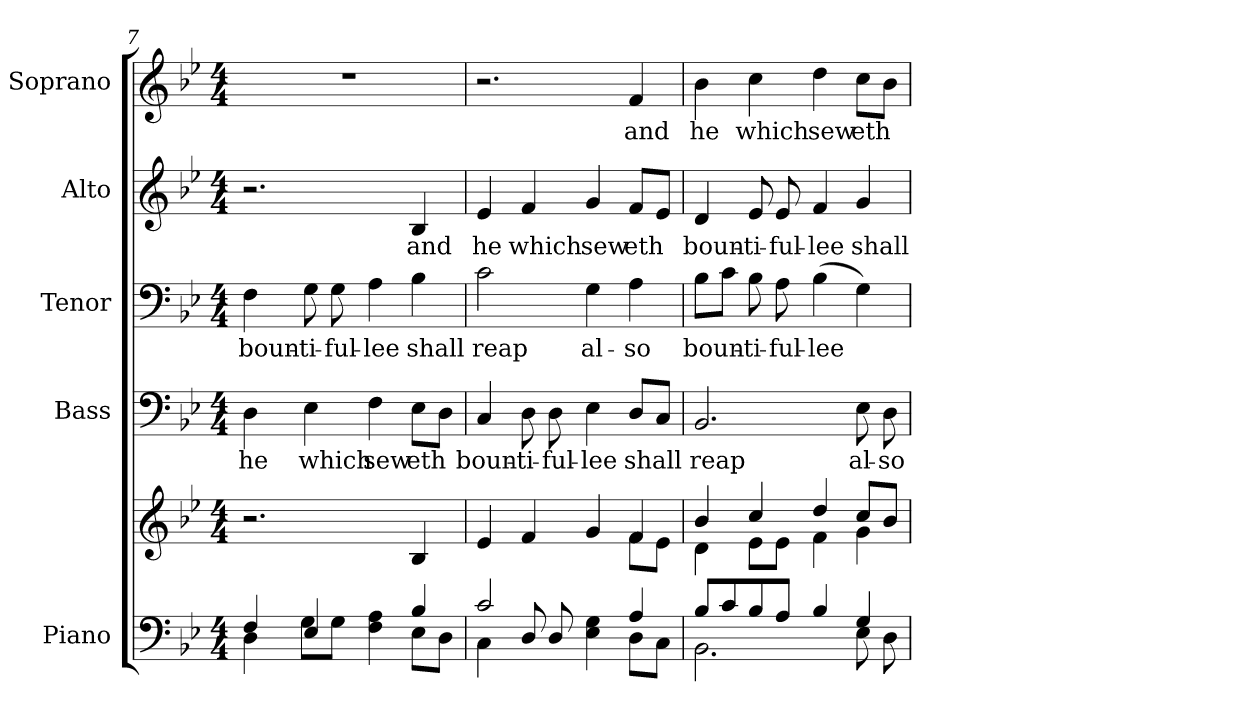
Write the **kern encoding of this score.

**kern	**kern	**kern	**text	**kern	**text	**kern	**text	**kern	**text
*part5	*part5	*part4	*part4	*part3	*part3	*part2	*part2	*part1	*part1
*staff6	*staff5	*staff4	*staff4	*staff3	*staff3	*staff2	*staff2	*staff1	*staff1
*I"Piano	*	*I"Bass	*	*I"Tenor	*	*I"Alto	*	*I"Soprano	*
*I'Pno.	*	*I'B.	*	*I'T.	*	*I'A.	*	*I'S.	*
!!LO:PB:g=z
*clefF4	*clefG2	*clefF4	*	*clefF4	*	*clefG2	*	*clefG2	*
*k[b-e-]	*k[b-e-]	*k[b-e-]	*	*k[b-e-]	*	*k[b-e-]	*	*k[b-e-]	*
*g:	*g:	*g:	*	*g:	*	*g:	*	*g:	*
*M4/4	*M4/4	*M4/4	*	*M4/4	*	*M4/4	*	*M4/4	*
=7	=7	=7	=7	=7	=7	=7	=7	=7	=7
*^	*	*	*	*	*	*	*	*	*
!	!	!	!	!LO:LY:b:color=#000000	!	!	!	!	!	!
!	!	!	!	!	!	!LO:LY:b:color=#000000	!	!	!	!
4Di\	4Fi/	2.r	4Di\	he	4Fi\	boun-	2.r	.	1r	.
!	!	!	!	!LO:LY:b:color=#000000	!	!	!	!	!	!
!	!	!	!	!	!	!LO:LY:b:color=#000000	!	!	!	!
4E-i/	8Gi\L	.	4E-i\	which	8Gi\	-ti-	.	.	.	.
!	!	!	!	!	!	!LO:LY:b:color=#000000	!	!	!	!
.	8Gi\J	.	.	.	8Gi\	-ful-	.	.	.	.
!	!	!	!	!LO:LY:b:color=#000000	!	!	!	!	!	!
!	!	!	!	!	!	!LO:LY:b:color=#000000	!	!	!	!
4Fi\ 4Ai	4ryy	.	4Fi\	sew	4Ai\	-lee	.	.	.	.
!	!	!	!	!LO:LY:b:color=#000000	!	!	!	!	!	!
!	!	!	!	!	!	!LO:LY:b:color=#000000	!	!	!	!
!	!	!	!	!	!	!	!	!LO:LY:b:color=#000000	!	!
8E-i\L	4B-i/	4B-i/	8E-i\L	eth	4B-i\	shall	4B-i/	and	.	.
8Di\J	.	.	8Di\J	.	.	.	.	.	.	.
=8	=8	=8	=8	=8	=8	=8	=8	=8	=8	=8
*	*	*^	*	*	*	*	*	*	*	*
!	!	!	!	!	!LO:LY:b:color=#000000	!	!	!	!	!	!
!	!	!	!	!	!	!	!LO:LY:b:color=#000000	!	!	!	!
!	!	!	!	!	!	!	!	!	!LO:LY:b:color=#000000	!	!
4Ci\	2ci/	4e-i/	2ryy	4Ci/	boun-	2ci\	reap	4e-i/	he	2.r	.
!	!	!	!	!	!LO:LY:b:color=#000000	!	!	!	!	!	!
!	!	!	!	!	!	!	!	!	!LO:LY:b:color=#000000	!	!
8Di/	.	4fi/	.	8Di\	-ti-	.	.	4fi/	which	.	.
!	!	!	!	!	!LO:LY:b:color=#000000	!	!	!	!	!	!
8Di/	.	.	.	8Di\	-ful-	.	.	.	.	.	.
!	!	!	!	!	!LO:LY:b:color=#000000	!	!	!	!	!	!
!	!	!	!	!	!	!	!LO:LY:b:color=#000000	!	!	!	!
!	!	!	!	!	!	!	!	!	!LO:LY:b:color=#000000	!	!
4E-i\ 4Gi	4ryy	4gi/	4ryy	4E-i\	-lee	4Gi\	al-	4gi/	sew	.	.
!	!	!	!	!	!LO:LY:b:color=#000000	!	!	!	!	!	!
!	!	!	!	!	!	!	!LO:LY:b:color=#000000	!	!	!	!
!	!	!	!	!	!	!	!	!	!LO:LY:b:color=#000000	!	!
!	!	!	!	!	!	!	!	!	!	!	!LO:LY:b:color=#000000
8Di\L	4Ai/	8fi\L	4fi/	8Di/L	shall	4Ai\	-so	8fi/L	eth	4fi/	and
8Ci\J	.	8e-i\J	.	8Ci/J	.	.	.	8e-i/J	.	.	.
=9	=9	=9	=9	=9	=9	=9	=9	=9	=9	=9	=9
!	!	!	!	!	!LO:LY:b:color=#000000	!	!	!	!	!	!
!	!	!	!	!	!	!	!LO:LY:b:color=#000000	!	!	!	!
!	!	!	!	!	!	!	!	!	!LO:LY:b:color=#000000	!	!
!	!	!	!	!	!	!	!	!	!	!	!LO:LY:b:color=#000000
2.BB-i\	8B-i/L	4b-i/	4di\	2.BB-i/	reap	8B-i\L	boun-	4di/	boun-	4b-i\	he
.	8ci/	.	.	.	.	8ci\J	.	.	.	.	.
!	!	!	!	!	!	!	!LO:LY:b:color=#000000	!	!	!	!
!	!	!	!	!	!	!	!	!	!LO:LY:b:color=#000000	!	!
!	!	!	!	!	!	!	!	!	!	!	!LO:LY:b:color=#000000
.	8B-i/	4cci/	8e-i\L	.	.	8B-i\	-ti-	8e-i/	-ti-	4cci\	which
!	!	!	!	!	!	!	!LO:LY:b:color=#000000	!	!	!	!
!	!	!	!	!	!	!	!	!	!LO:LY:b:color=#000000	!	!
.	8Ai/J	.	8e-i\J	.	.	8Ai\	-ful-	8e-i/	-ful-	.	.
!	!	!	!	!	!	!	!LO:LY:b:color=#000000	!	!	!	!
!	!	!	!	!	!	!	!	!	!LO:LY:b:color=#000000	!	!
!	!	!	!	!	!	!	!	!	!	!	!LO:LY:b:color=#000000
.	4B-i/	4ddi/	4fi\	.	.	(4B-i\	-lee	4fi/	-lee	4ddi\	sew
!	!	!	!	!	!LO:LY:b:color=#000000	!	!	!	!	!	!
!	!	!	!	!	!	!	!	!	!LO:LY:b:color=#000000	!	!
!	!	!	!	!	!	!	!	!	!	!	!LO:LY:b:color=#000000
8E-i\	4Gi/	8cci/L	4gi\	8E-i\	al-	4Gi\)	.	4gi/	shall	8cci\L	eth
!	!	!	!	!	!LO:LY:b:color=#000000	!	!	!	!	!	!
8Di\	.	8b-i/J	.	8Di\	-so	.	.	.	.	8b-i\J	.
*v	*v	*	*	*	*	*	*	*	*	*	*
*	*v	*v	*	*	*	*	*	*	*	*
=	=	=	=	=	=	=	=	=	=
*-	*-	*-	*-	*-	*-	*-	*-	*-	*-
